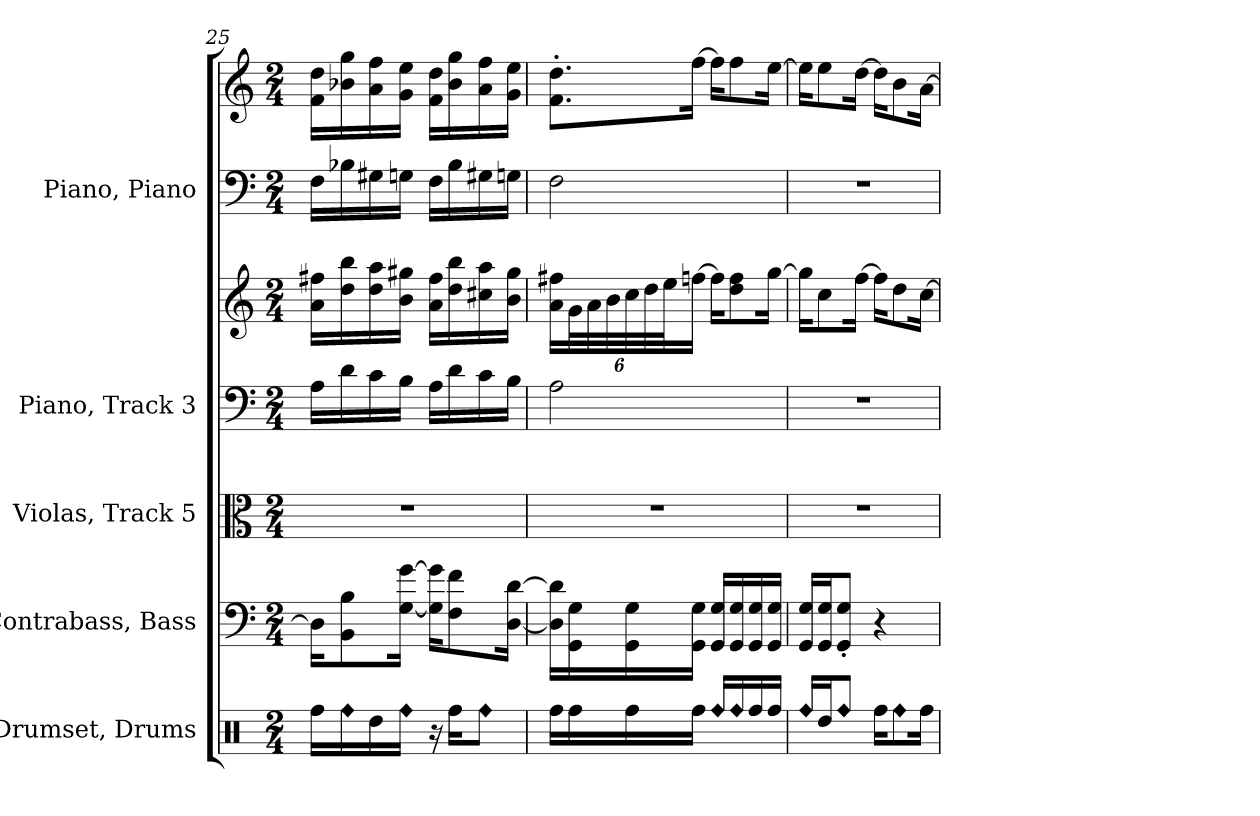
**kern	**kern	**kern	**kern	**kern	**kern	**kern
*part5	*part4	*part3	*part2	*part2	*part1	*part1
*staff7	*staff6	*staff5	*staff4	*staff3	*staff2	*staff1
*I"Drumset, Drums	*I"Contrabass, Bass	*I"Violas, Track  5	*I"Piano, Track  3	*	*I"Piano, Piano	*
*I'D. Set	*I'Cb.	*I'Vlas.	*I'Pno.	*	*I'Pno.	*
*clefX	*clefF4	*clefC3	*clefF4	*clefG2	*clefF4	*clefG2
*	*ITrd7c12	*	*	*	*	*
*k[]	*k[]	*k[]	*k[]	*k[]	*k[]	*k[]
*M2/4	*M2/4	*M2/4	*M2/4	*M2/4	*M2/4	*M2/4
=25	=25	=25	=25	=25	=25	=25
16Rff\LL	16DD\KL]	2r	16A\LL	16a\ 16ff#X\LL	16F\LL	16f\ 16dd\LL
!LO:N:head=diamond	!	!	!	!	!	!
16Rff\	8BBB\ 8BB\	.	16d\	16dd\ 16bb\	16B-X\	16b-X\ 16gg\
16Rdd\	.	.	16c\	16dd\ 16aa\	16G#X\	16a\ 16ff\
!LO:N:head=diamond	!	!	!	!	!	!
16Rff\JJ	[16GG\ [16G\Jk	.	16B\JJ	16b\ 16gg#X\JJ	16Gn\JJ	16g\ 16ee\JJ
16r	16GG\] 16G\]KL	.	16A\LL	16a\ 16ff#\LL	16F\LL	16f\ 16dd\LL
16Rff\KL	8FF\ 8F\	.	16d\	16dd\ 16bb\	16B-\	16b-\ 16gg\
!LO:N:head=diamond	!	!	!	!	!	!
8Rff\J	.	.	16c\	16cc#X\ 16aa\	16G#X\	16a\ 16ff\
.	[16DD\ [16D\Jk	.	16B\JJ	16b\ 16gg#\JJ	16Gn\JJ	16g\ 16ee\JJ
=26	=26	=26	=26	=26	=26	=26
16Rff\LL	16DD\] 16D\]LL	2r	2A\	16a\ 16ff#X\LL	2F\	8.f\' 8.dd\'L
*	*	*	*	*Xbrackettup	*	*
16Rff\	16GGG\ 16GG\	.	.	48g\L	.	.
.	.	.	.	48a\	.	.
.	.	.	.	48b\	.	.
16Rff\	16GGG\ 16GG\	.	.	48cc\	.	.
.	.	.	.	48dd\	.	.
.	.	.	.	48ee\J	.	.
16Rff\JJ	16GGG\ 16GG\JJ	.	.	[16ffn\JJ	.	[16ff\Jk
!LO:N:head=diamond	!	!	!	!	!	!
16Rff/LL	16GGG/ 16GG/LL	.	.	16ff\KL]	.	16ff\KL]
!LO:N:head=diamond	!	!	!	!	!	!
16Rff/	16GGG/ 16GG/	.	.	8dd\ 8ff\	.	8ff\
16Rff/	16GGG/ 16GG/	.	.	.	.	.
16Rff/JJ	16GGG/ 16GG/JJ	.	.	[16gg\Jk	.	[16ee\Jk
!!LO:LB:g=z
=27	=27	=27	=27	=27	=27	=27
!LO:N:head=diamond	!	!	!	!	!	!
16Rff/LL	16GGG/ 16GG/LL	2r	2r	16gg\KL]	2r	16ee\KL]
16Rdd/J	16GGG/ 16GG/J	.	.	8cc\	.	8ee\
!LO:N:head=diamond	!	!	!	!	!	!
8Rff/J	8GGG/' 8GG/'J	.	.	.	.	.
.	.	.	.	[16ff\Jk	.	[16dd\Jk
16Rff\KL	4r	.	.	16ff\KL]	.	16dd\KL]
!LO:N:head=diamond	!	!	!	!	!	!
8Rff\	.	.	.	8dd\	.	8b\
16Rff\Jk	.	.	.	[16cc\Jk	.	[16a\Jk
=	=	=	=	=	=	=
*-	*-	*-	*-	*-	*-	*-
